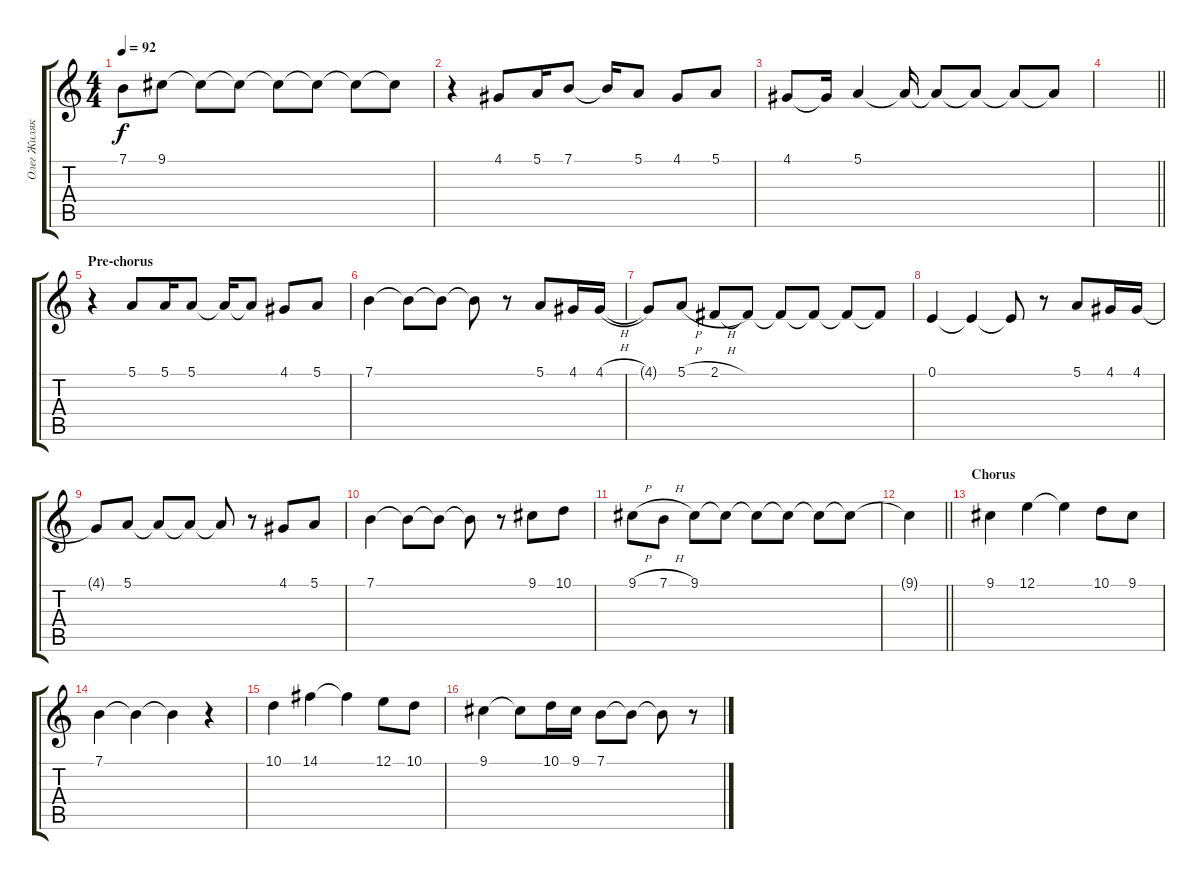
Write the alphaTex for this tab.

\track ("Олег Жиляков" "Олег Жиляк") {instrument baritonesax}
\staff {score tabs}
\tuning (E4 B3 G3 D3 A2 E2) {hide}
\ts (4 4)
\tempo 92
\clef g2
\ks c
7.1.8{dy f} 9.1.8 9.1{t}.8 9.1{t}.8 9.1{t}.8 9.1{t}.8 9.1{t}.8 9.1{t}.8 |
r.4 4.1.8 5.1.16 7.1.8 7.1{t}.16 5.1.8 4.1.8 5.1.8 |
4.1.8 4.1{t}.16 5.1.4 5.1{t}.16 5.1{t}.8 5.1{t}.8 5.1{t}.8 5.1{t}.8 |
\barLineRight lightlight
|
\section ("" "Pre-chorus")
r.4 5.1.8 5.1.16 5.1.8 5.1{t}.16 5.1{t}.8 4.1.8 5.1.8 |
7.1.4 7.1{t}.8 7.1{t}.8 7.1{t}.8 r.8 5.1.8 4.1.16 4.1{h}.16 |
4.1{t}.8 5.1{h}.8 2.1{h}.8 2.1{t}.8 2.1{t}.8 2.1{t}.8 2.1{t}.8 2.1{t}.8 |
0.1.4 0.1{t}.4 0.1{t}.8 r.8 5.1.8 4.1.16 4.1.16 |
4.1{t}.8 5.1.8 5.1{t}.8 5.1{t}.8 5.1{t}.8 r.8 4.1.8 5.1.8 |
7.1.4 7.1{t}.8 7.1{t}.8 7.1{t}.8 r.8 9.1.8 10.1.8 |
9.1{h}.8 7.1{h}.8 9.1.8 9.1{t}.8 9.1{t}.8 9.1{t}.8 9.1{t}.8 9.1{t}.8 |
\barLineRight lightlight
9.1{t}.4 |
\section ("" "Chorus")
9.1.4 12.1.4 12.1{t}.4 10.1.8 9.1.8 |
7.1.4 7.1{t}.4 7.1{t}.4 r.4 |
10.1.4 14.1.4 14.1{t}.4 12.1.8 10.1.8 |
9.1.4 9.1{t}.8 10.1.16 9.1.16 7.1.8 7.1{t}.8 7.1{t}.8 r.8
